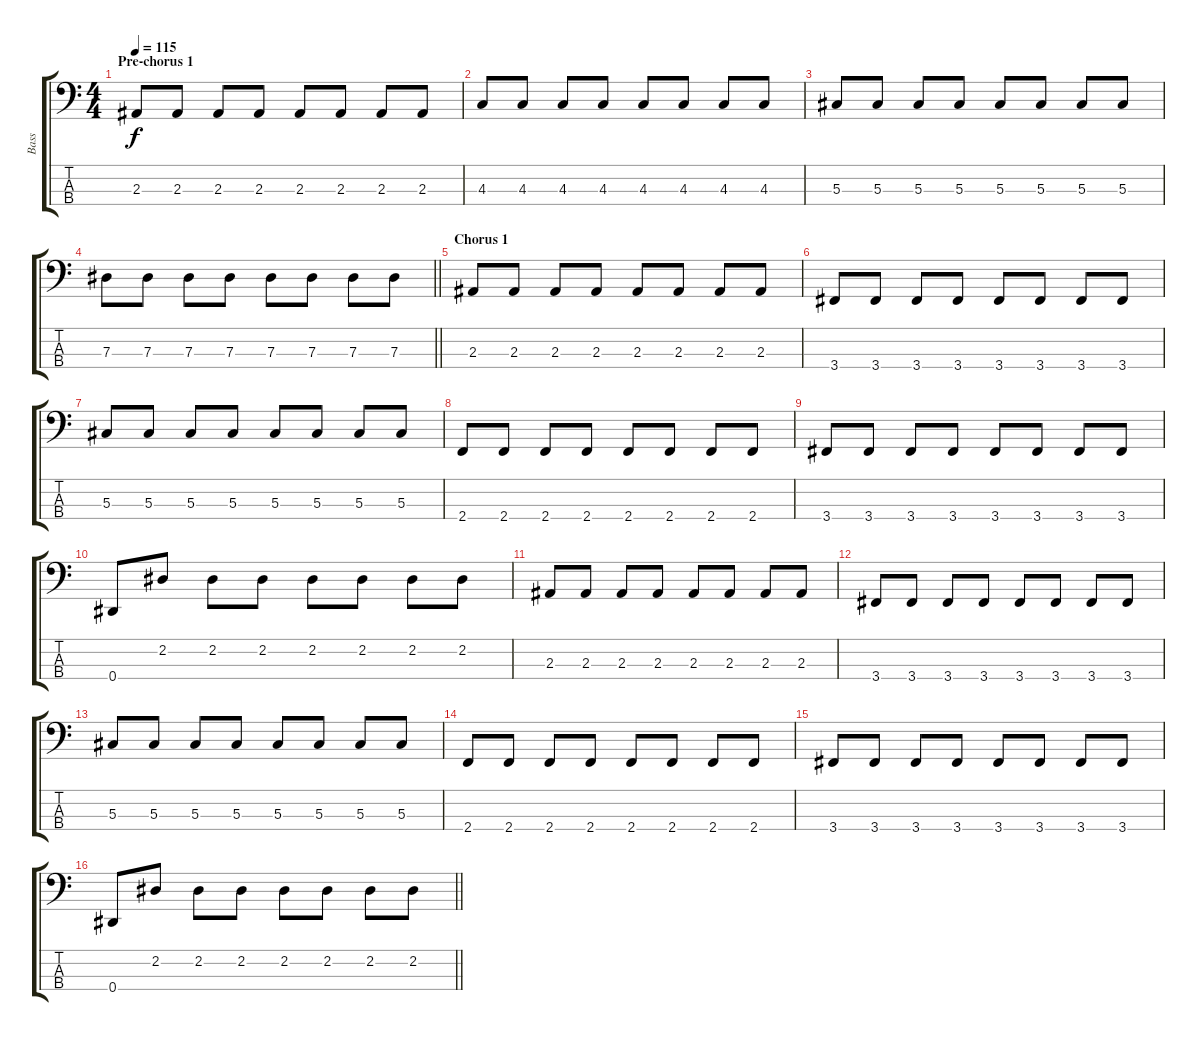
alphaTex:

\track ("Bass" "Bass") {instrument electricbassfinger}
\staff {score tabs}
\tuning (Gb2 Db2 Ab1 Eb1) {hide}
\ts (4 4)
\section ("" "Pre-chorus 1")
\tempo 115
\clef f4
\ks c
2.3.8{dy f} 2.3.8 2.3.8 2.3.8 2.3.8 2.3.8 2.3.8 2.3.8 |
4.3.8 4.3.8 4.3.8 4.3.8 4.3.8 4.3.8 4.3.8 4.3.8 |
5.3.8 5.3.8 5.3.8 5.3.8 5.3.8 5.3.8 5.3.8 5.3.8 |
\barLineRight lightlight
7.3.8 7.3.8 7.3.8 7.3.8 7.3.8 7.3.8 7.3.8 7.3.8 |
\section ("" "Chorus 1")
2.3.8 2.3.8 2.3.8 2.3.8 2.3.8 2.3.8 2.3.8 2.3.8 |
3.4.8 3.4.8 3.4.8 3.4.8 3.4.8 3.4.8 3.4.8 3.4.8 |
5.3.8 5.3.8 5.3.8 5.3.8 5.3.8 5.3.8 5.3.8 5.3.8 |
2.4.8 2.4.8 2.4.8 2.4.8 2.4.8 2.4.8 2.4.8 2.4.8 |
3.4.8 3.4.8 3.4.8 3.4.8 3.4.8 3.4.8 3.4.8 3.4.8 |
0.4.8 2.2.8 2.2.8 2.2.8 2.2.8 2.2.8 2.2.8 2.2.8 |
2.3.8 2.3.8 2.3.8 2.3.8 2.3.8 2.3.8 2.3.8 2.3.8 |
3.4.8 3.4.8 3.4.8 3.4.8 3.4.8 3.4.8 3.4.8 3.4.8 |
5.3.8 5.3.8 5.3.8 5.3.8 5.3.8 5.3.8 5.3.8 5.3.8 |
2.4.8 2.4.8 2.4.8 2.4.8 2.4.8 2.4.8 2.4.8 2.4.8 |
3.4.8 3.4.8 3.4.8 3.4.8 3.4.8 3.4.8 3.4.8 3.4.8 |
\barLineRight lightlight
0.4.8 2.2.8 2.2.8 2.2.8 2.2.8 2.2.8 2.2.8 2.2.8
